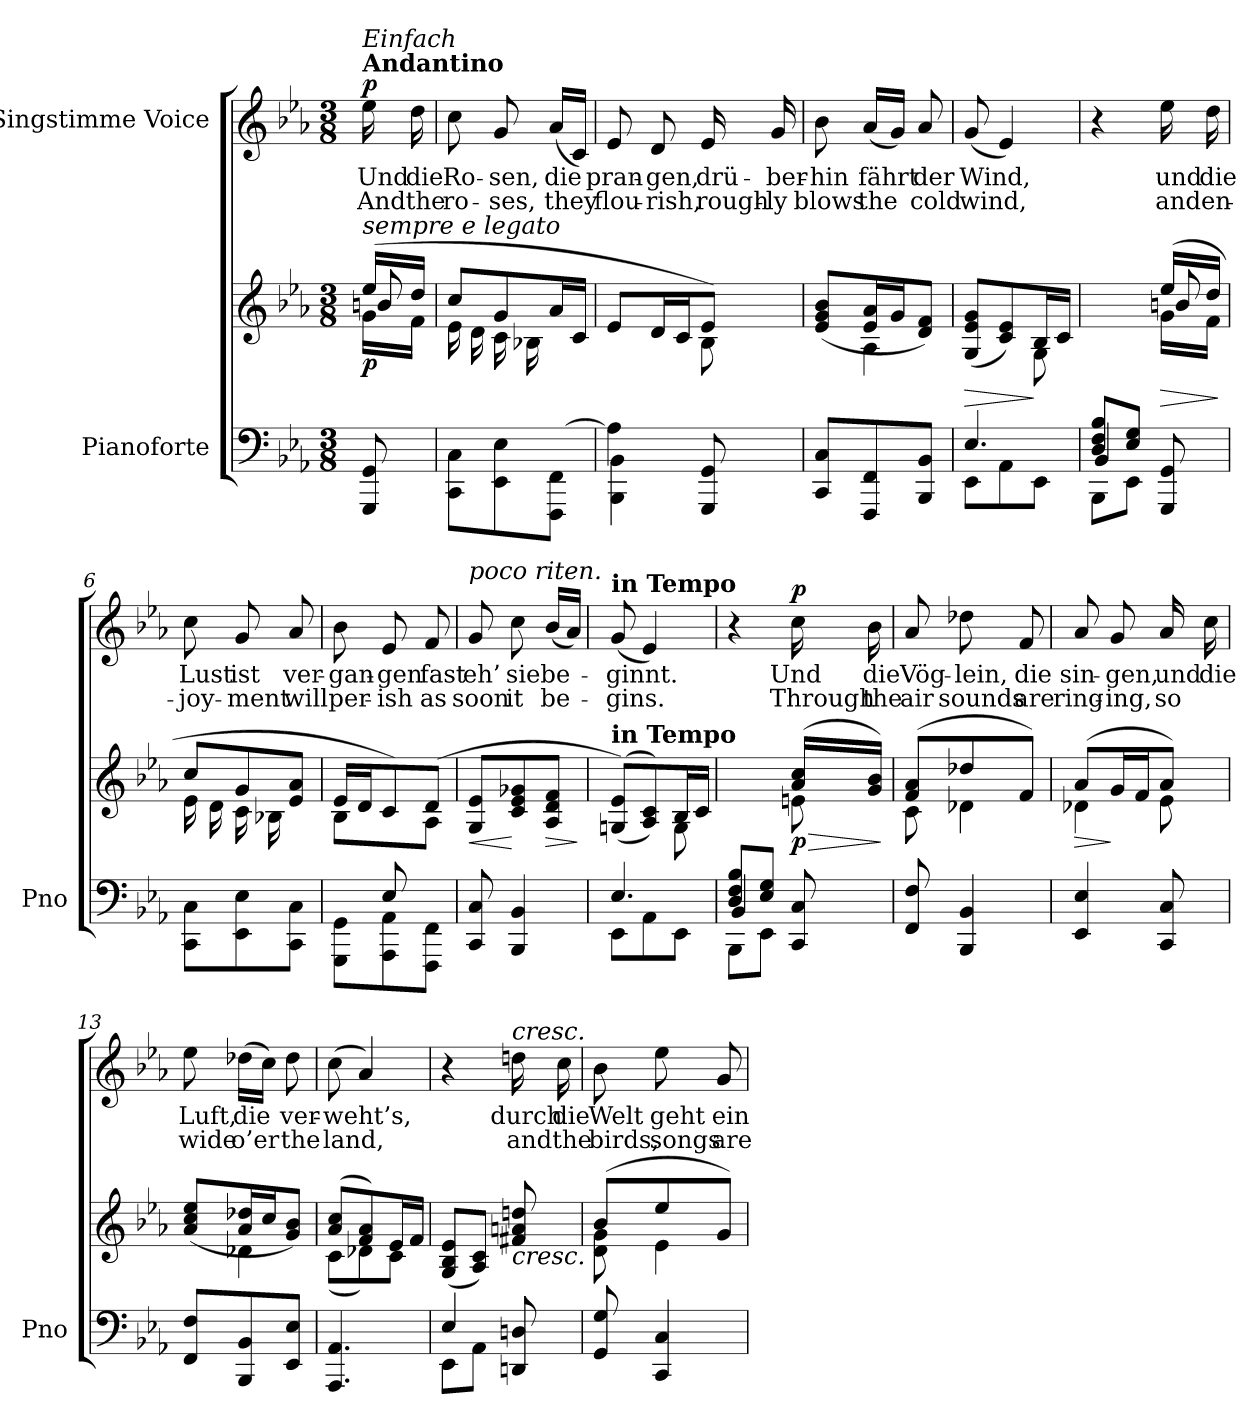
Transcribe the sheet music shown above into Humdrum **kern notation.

**kern	**kern	**dynam	**kern	**text	**text	**dynam
*part2	*part2	*part2	*part1	*part1	*part1	*part1
*staff3	*staff2	*staff2/3	*staff1	*staff1	*staff1	*staff1
*I"Pianoforte	*	*	*I"Singstimme Voice	*	*	*
*I'Pno	*	*	*	*	*	*
*clefF4	*clefG2	*	*clefG2	*	*	*
*k[b-e-a-]	*k[b-e-a-]	*	*k[b-e-a-]	*	*	*
*M3/8	*M3/8	*	*M3/8	*	*	*
=	=	=	=	=	=	=
*	*^	*	*	*	*	*
*	*	*^	*	*	*	*	*
!	!	!	!	!	!LO:TX:a:B:t=Andantino	!	!	!
!	!	!	!	!	!LO:TX:i:t=Einfach	!	!	!
!	!LO:TX:a:i:t=sempre e legato	!	!	!	!	!	!	!
!	!	!	!	!LO:DY:b	!	!	!	!LO:DY:a
8GGG/ 8GG/	(16ee-/LL	16g\LL	8bn/	p	16ee-\	Und	And	p
.	16dd/JJ	16f\JJ	.	.	16dd\	die	the	.
*	*	*v	*v	*	*	*	*	*
=1	=1	=1	=1	=1	=1	=1	=1
*^	*	*	*	*	*	*	*
4ryy	8CC\ 8C\L	8cc/L	16e-\LL	.	8cc\	Ro-	ro-	.
.	.	.	16d\	.	.	.	.	.
.	8EE-\ 8E-\	8g/	16c\	.	8g/	-sen,	-ses,	.
.	.	.	16B-X\J	.	.	.	.	.
[8A-/J	8FFF\ 8FF\J	16a-/L	8ryy	.	(16a-/LL	die	they	.
.	.	16c/JJ	.	.	16c/JJ)	.	.	.
=2	=2	=2	=2	=2	=2	=2	=2	=2
4A-\]	4BBB-\ 4BB-\	8e-/L	4ryy	.	8e-/	pran-	flou-	.
.	.	16d/L	.	.	8d/	-gen,	-rish,	.
.	.	16c/J	.	.	.	.	.	.
8ryy	8GGG/ 8GG/	8e-/J)	8B-\	.	16e-/	drü-	rough-	.
.	.	.	.	.	16g/	-ber-	-ly	.
*v	*v	*	*	*	*	*	*	*
=3	=3	=3	=3	=3	=3	=3	=3
8CC/ 8C/L	(8e-/ 8g/ 8b-/L	8ryy	.	8b-\	-hin	blows	.
8FFF/ 8FF/	16e-/ 16a-/L	4A-\	.	(16a-/LL	fährt	the	.
.	16g/J	.	.	16g/JJ)	.	.	.
8BBB-/ 8BB-/J	8d/ 8f/J)	.	.	8a-/	der	cold	.
=4	=4	=4	=4	=4	=4	=4	=4
*^	*	*	*	*	*	*	*
!	!	!	!	!LO:HP:b	!	!	!	!
4.E-/	8EE-\L	(8G/ 8e-/ 8g/L	4ryy	>	(8g/	Wind,	wind,	.
.	8AA-\	8c/ 8e-/)	.	.	4e-/)	.	.	.
.	8EE-\J	16B-/L	8G\	]	.	.	.	.
.	.	16c/JJ	.	.	.	.	.	.
=5	=5	=5	=5	=5	=5	=5	=5	=5
*	*^	*	*^	*	*	*	*	*
8D/ 8F/ 8B-/L	4BB-/	8BBB-\L	4ryy	4ryy	4ryy	.	4r	.	.	.
8E-/ 8G/J	.	8EE-\J	.	.	.	.	.	.	.	.
!	!	!	!	!	!	!LO:HP:b	!	!	!	!
8ryy	8GGG/ 8GG/	8ryy	(16ee-/LL	16g\LL	8bn/	>	16ee-\	und	and	.
.	.	.	16dd/JJ	16f\JJ	.	.	16dd\	die	en-	.
*v	*v	*v	*	*	*	*	*	*	*	*
*	*v	*v	*v	*	*	*	*	*
.	.	]	.	.	.	.
=6	=6	=6	=6	=6	=6	=6
*^	*^	*	*	*	*	*
4ryy	8CC\ 8C\L	8cc/L	16e-\LL	.	8cc\	Lust	-joy-	.
.	.	.	16d\	.	.	.	.	.
.	8EE-\ 8E-\	8g/	16c\	.	8g/	ist	-ment	.
.	.	.	16B-X\J	.	.	.	.	.
8A-/J	8CC\ 8C\J	8e-/ 8a-/J	8ryy	.	8a-/	ver-	will	.
=7	=7	=7	=7	=7	=7	=7	=7	=7
8ryy	8GGG\ 8GG\L	16e-/LL	8B-\L	.	8b-\	-gan-	per-	.
.	.	16d/J	.	.	.	.	.	.
8E-/	8AAA-\ 8AA-\	8c/)	8ryy	.	8e-/	-gen	-ish	.
8ryy	8FFF\ 8FF\J	(8d/J	8A-\J	.	8f/	fast	as	.
=8	=8	=8	=8	=8	=8	=8	=8	=8
!	!	!	!	!	!LO:TX:a:i:t=poco riten.	!	!	!
!	!	!LO:TX:b:i:t=poco riten.	!	!	!	!	!	!
!	!	!	!	!LO:HP:b	!	!	!	!
*v	*v	*	*	*	*	*	*	*
*	*v	*v	*	*	*	*	*
8CC/ 8C/	8G/ 8e-/L	<	8g/	eh’	soon	.
4BBB-/ 4BB-/	8c/ 8e-/ 8g-X/	[	8cc\	sie	it	.
!	!	!LO:HP:b	!	!	!	!
.	8A-/ 8d/ 8f/J	>	(16b-/LL	be-	be-	.
.	.	.	16a-/JJ)	.	.	.
.	.	]	.	.	.	.
=9	=9	=9	=9	=9	=9	=9
*^	*^	*	*	*	*	*
!	!	!	!	!	!LO:TX:a:B:t=in Tempo	!	!	!
!	!	!LO:TX:a:B:t=in Tempo	!	!	!	!	!	!
4.E-/	8EE-\L	(>(8Gn/ 8e-/L)	4ryy	.	(8g/	-ginnt.	-gins.	.
.	8AA-\	8A-/ 8c/))	.	.	4e-/)	.	.	.
.	8EE-\J	16B-/L	8G\	.	.	.	.	.
.	.	16c/JJ	.	.	.	.	.	.
=10	=10	=10	=10	=10	=10	=10	=10	=10
*	*^	*	*	*	*	*	*	*
8D/ 8F/ 8B-/L	4BB-/	8BBB-\L	4ryy	4ryy	.	4r	.	.	.
8E-/ 8G/J	.	8EE-\J	.	.	.	.	.	.	.
!	!	!	!	!	!LO:HP:b	!	!	!	!
!	!	!	!	!	!LO:DY:n=1:b	!	!	!	!LO:DY:a
8ryy	8CC/ 8C/	8ryy	(16a-/ 16cc/LL	8en\	> p	16cc\	Und	Through	p
.	.	.	16g/ 16b-/JJ)	.	.	16b-\	die	the	.
*v	*v	*v	*	*	*	*	*	*	*
*	*v	*v	*	*	*	*	*
.	.	]	.	.	.	.
=11	=11	=11	=11	=11	=11	=11
*	*^	*	*	*	*	*
8FF/ 8F/	(8f/ 8a-/L	8c\	.	8a-/	Vög-	air	.
4BBB-/ 4BB-/	8dd-X/	4d-X\	.	8dd-X\	-lein,	sounds	.
.	8f/J)	.	.	8f/	die	are	.
=12	=12	=12	=12	=12	=12	=12	=12
!	!	!	!LO:HP:b	!	!	!	!
4EE-/ 4E-/	(8a-/L	4d-X\	>	8a-/	sin-	ring-	.
.	16g/L	.	]	8g/	-gen,	-ing,	.
.	16f/J	.	.	.	.	.	.
8CC/ 8C/	8a-/J)	8e-\	.	16a-/	und	so	.
.	.	.	.	16cc\	die	.	.
=13	=13	=13	=13	=13	=13	=13	=13
8FF/ 8F/L	(8a-/ 8cc/ 8ee-/L	8ryy	.	8ee-\	Luft,	wide	.
8BBB-/ 8BB-/	16a-/ 16dd-X/L	4d-X\	.	(16dd-X\LL	die	o’er	.
.	16cc/J	.	.	16cc\JJ)	.	.	.
8EE-/ 8E-/J	8g/ 8b-/J)	.	.	8dd-\	ver-	the	.
=14	=14	=14	=14	=14	=14	=14	=14
4.AAA-/ 4.AA-/	(8a-/ 8cc/L	(8c\L	.	(8cc\	-weht’s,	land,	.
.	8f/ 8a-/)	8d-X\)	.	4a-/)	.	.	.
.	16e-/L	8c\J	.	.	.	.	.
.	16f/JJ	.	.	.	.	.	.
*	*v	*v	*	*	*	*	*
=15	=15	=15	=15	=15	=15	=15
*^	*	*	*	*	*	*
4E-/	8EE-\L	(>8G/ 8B-/ 8e-/L	.	4r	.	.	.
.	8AA-\J	8A-/ 8c/J)	.	.	.	.	.
!	!	!	!	!LO:TX:a:i:t=cresc.	!	!	!
!	!	!LO:TX:b:i:t=cresc.	!	!	!	!	!
8DDn/ 8Dn/	8ryy	8f#X/ 8an/ 8ddn/	.	16ddn\	durch	and	.
.	.	.	.	16cc\	die	the	.
*v	*v	*	*	*	*	*	*
=16	=16	=16	=16	=16	=16	=16
*	*^	*	*	*	*	*
8GG/ 8G/	(8b-/L	8d\ 8g\	.	8b-\	Welt	birds,	.
4CC/ 4C/	8ee-/	4e-\	.	8ee-\	geht	songs	.
.	8g/J)	.	.	8g/	ein	are	.
*	*v	*v	*	*	*	*	*
=	=	=	=	=	=	=
*-	*-	*-	*-	*-	*-	*-
